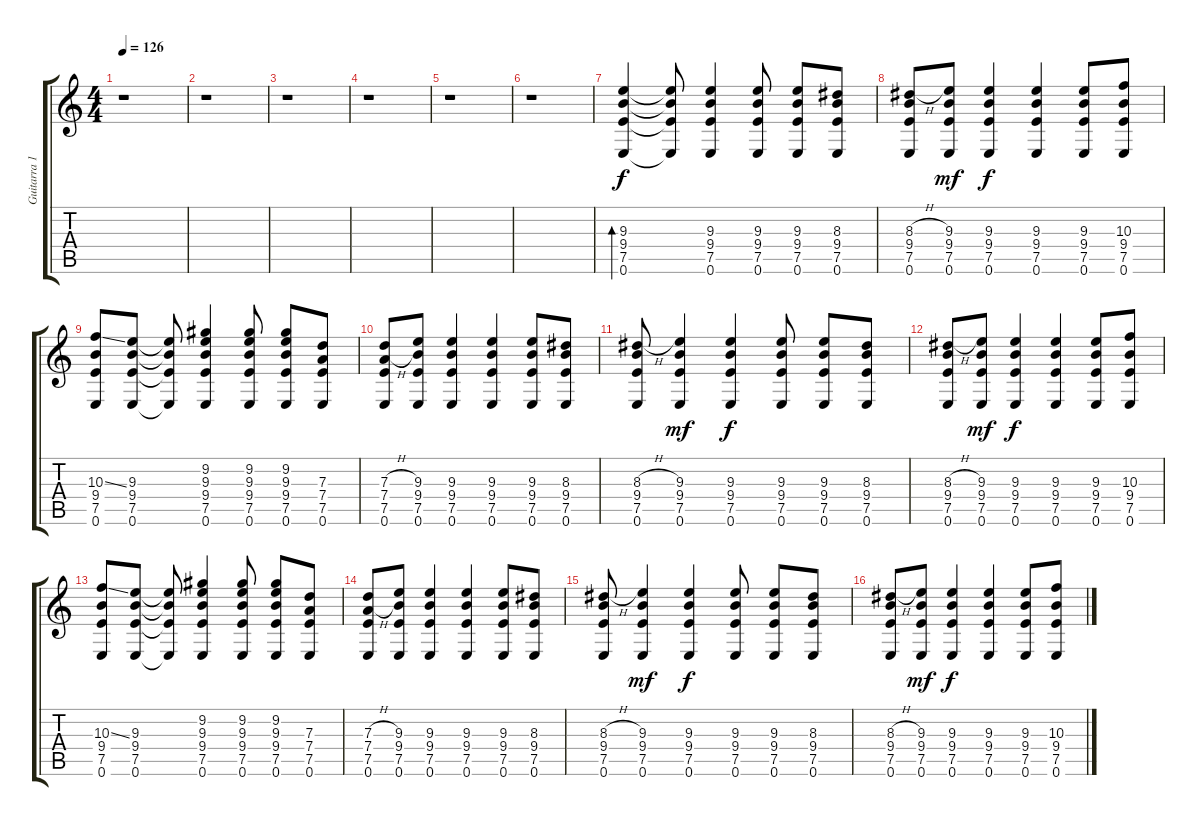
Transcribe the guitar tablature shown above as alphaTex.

\track ("Guitarra 1" "Guitarra 1") {instrument electricguitarclean}
\staff {score tabs}
\tuning (E4 B3 G3 D3 A2 E2) {hide}
\ts (4 4)
\tempo 126
\clef g2
\ks c
r.1{dy f} |
r.1 |
r.1 |
r.1 |
r.1 |
r.1 |
(9.3 9.4 7.5 0.6).4{bd 240} (9.3{t} 9.4{t} 7.5{t} 0.6{t}).8 (9.3 9.4 7.5 0.6).4 (9.3 9.4 7.5 0.6).8 (9.3 9.4 7.5 0.6).8 (8.3 9.4 7.5 0.6).8 |
(8.3{h} 9.4 7.5 0.6).8 (9.3 9.4 7.5 0.6).8{dy mf} (9.3 9.4 7.5 0.6).4{dy f} (9.3 9.4 7.5 0.6).4 (9.3 9.4 7.5 0.6).8 (10.3 9.4 7.5 0.6).8 |
(10.3{ss} 9.4 7.5 0.6).8 (9.3 9.4 7.5 0.6).8 (9.3{t} 9.4{t} 7.5{t} 0.6{t}).8 (9.2 9.3 9.4 7.5 0.6).4 (9.2 9.3 9.4 7.5 0.6).8 (9.2 9.3 9.4 7.5 0.6).8 (7.3 7.4 7.5 0.6).8 |
(7.3{h} 7.4{h} 7.5 0.6).8 (9.3 9.4 7.5 0.6).8 (9.3 9.4 7.5 0.6).4 (9.3 9.4 7.5 0.6).4 (9.3 9.4 7.5 0.6).8 (8.3 9.4 7.5 0.6).8 |
(8.3{h} 9.4 7.5 0.6).8 (9.3 9.4 7.5 0.6).4{dy mf} (9.3 9.4 7.5 0.6).4{dy f} (9.3 9.4 7.5 0.6).8 (9.3 9.4 7.5 0.6).8 (8.3 9.4 7.5 0.6).8 |
(8.3{h} 9.4 7.5 0.6).8 (9.3 9.4 7.5 0.6).8{dy mf} (9.3 9.4 7.5 0.6).4{dy f} (9.3 9.4 7.5 0.6).4 (9.3 9.4 7.5 0.6).8 (10.3 9.4 7.5 0.6).8 |
(10.3{ss} 9.4 7.5 0.6).8 (9.3 9.4 7.5 0.6).8 (9.3{t} 9.4{t} 7.5{t} 0.6{t}).8 (9.2 9.3 9.4 7.5 0.6).4 (9.2 9.3 9.4 7.5 0.6).8 (9.2 9.3 9.4 7.5 0.6).8 (7.3 7.4 7.5 0.6).8 |
(7.3{h} 7.4{h} 7.5 0.6).8 (9.3 9.4 7.5 0.6).8 (9.3 9.4 7.5 0.6).4 (9.3 9.4 7.5 0.6).4 (9.3 9.4 7.5 0.6).8 (8.3 9.4 7.5 0.6).8 |
(8.3{h} 9.4 7.5 0.6).8 (9.3 9.4 7.5 0.6).4{dy mf} (9.3 9.4 7.5 0.6).4{dy f} (9.3 9.4 7.5 0.6).8 (9.3 9.4 7.5 0.6).8 (8.3 9.4 7.5 0.6).8 |
(8.3{h} 9.4 7.5 0.6).8 (9.3 9.4 7.5 0.6).8{dy mf} (9.3 9.4 7.5 0.6).4{dy f} (9.3 9.4 7.5 0.6).4 (9.3 9.4 7.5 0.6).8 (10.3 9.4 7.5 0.6).8
